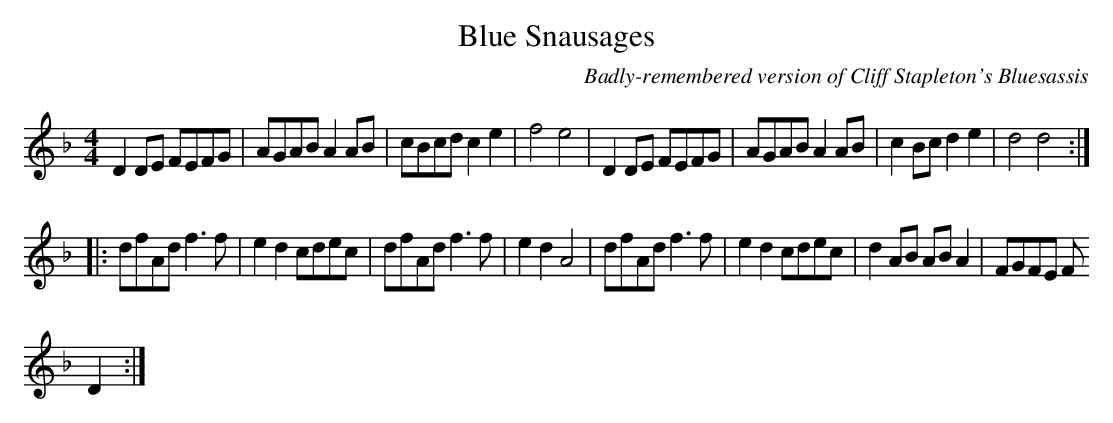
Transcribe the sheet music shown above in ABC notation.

X:1
T:Blue Snausages
M:4/4
L:1/8
C:Badly-remembered version of Cliff Stapleton's Bluesassis
K:Dm
D2DE FEFG|AGAB A2AB|cBcd c2e2|f4e4|D2DE FEFG|AGAB A2AB|c2Bc d2e2|d4 d4::
dfAd f3f|e2d2 cdec|dfAd f3f|e2d2 A4|dfAd f3f|e2d2 cdec|d2 AB ABA2|FGFE F
2D2:|
